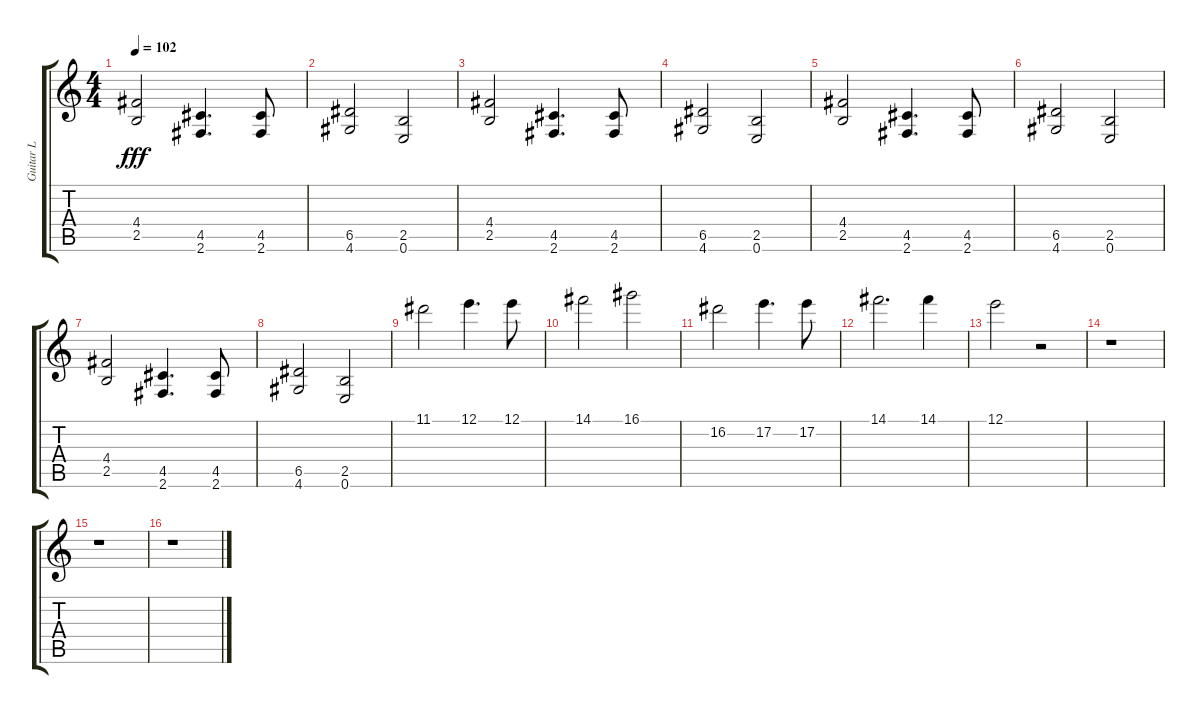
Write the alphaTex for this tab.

\track ("Guitar L" "Guitar L") {instrument distortionguitar}
\staff {score tabs}
\tuning (E4 B3 G3 D3 A2 E2) {hide}
\ts (4 4)
\tempo 102
\clef g2
\ks c
(4.4 2.5).2{dy fff volume 6} (4.5 2.6).4{d} (4.5 2.6).8 |
(6.5 4.6).2 (2.5 0.6).2 |
(4.4 2.5).2 (4.5 2.6).4{d} (4.5 2.6).8 |
(6.5 4.6).2 (2.5 0.6).2 |
(4.4 2.5).2 (4.5 2.6).4{d} (4.5 2.6).8 |
(6.5 4.6).2 (2.5 0.6).2 |
(4.4 2.5).2 (4.5 2.6).4{d} (4.5 2.6).8 |
(6.5 4.6).2 (2.5 0.6).2 |
11.1.2{volume 10} 12.1.4{d} 12.1.8 |
14.1.2 16.1.2 |
16.2.2 17.2.4{d} 17.2.8 |
14.1.2{d} 14.1.4 |
12.1.2{volume 10} r.2 |
r.1 |
r.1 |
r.1
